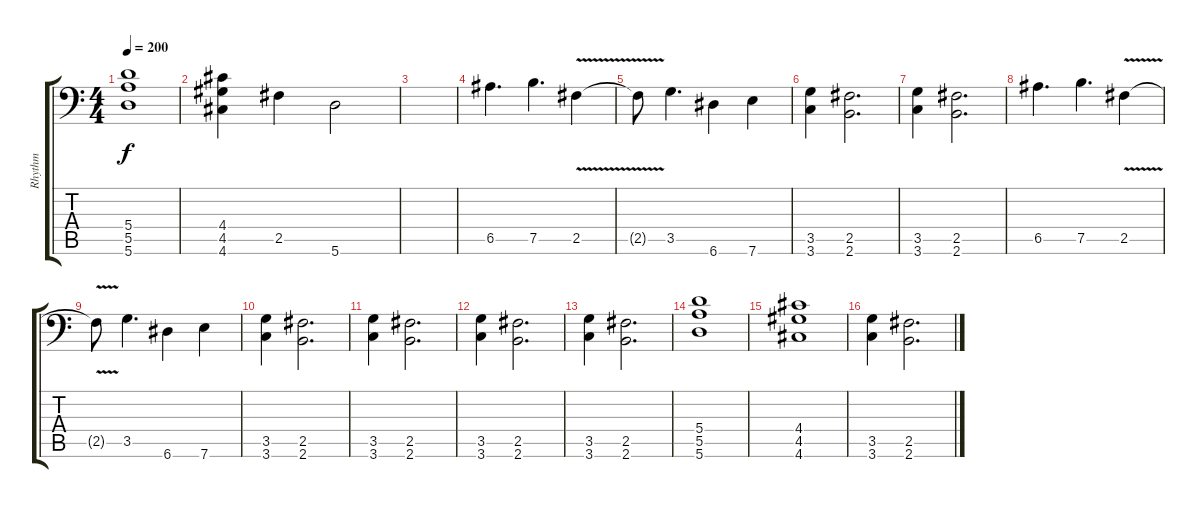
\track ("Rhythm" "Rhythm") {instrument distortionguitar}
\staff {score tabs}
\tuning (B3 Gb3 D3 A2 E2 A1) {hide}
\ts (4 4)
\tempo 200
\clef f4
\ks c
(5.4 5.5 5.6).1{dy f} |
(4.4 4.5 4.6).4 2.5.4 5.6.2 |
|
6.5.4{d} 7.5.4{d} 2.5{v}.4 |
2.5{t}.8 3.5.4{d} 6.6.4 7.6.4 |
(3.5 3.6).4 (2.5 2.6).2{d} |
(3.5 3.6).4 (2.5 2.6).2{d} |
6.5.4{d} 7.5.4{d} 2.5{v}.4 |
2.5{t}.8 3.5.4{d} 6.6.4 7.6.4 |
(3.5 3.6).4 (2.5 2.6).2{d} |
(3.5 3.6).4 (2.5 2.6).2{d} |
(3.5 3.6).4 (2.5 2.6).2{d} |
(3.5 3.6).4 (2.5 2.6).2{d} |
(5.4 5.5 5.6).1 |
(4.4 4.5 4.6).1 |
(3.5 3.6).4 (2.5 2.6).2{d}
